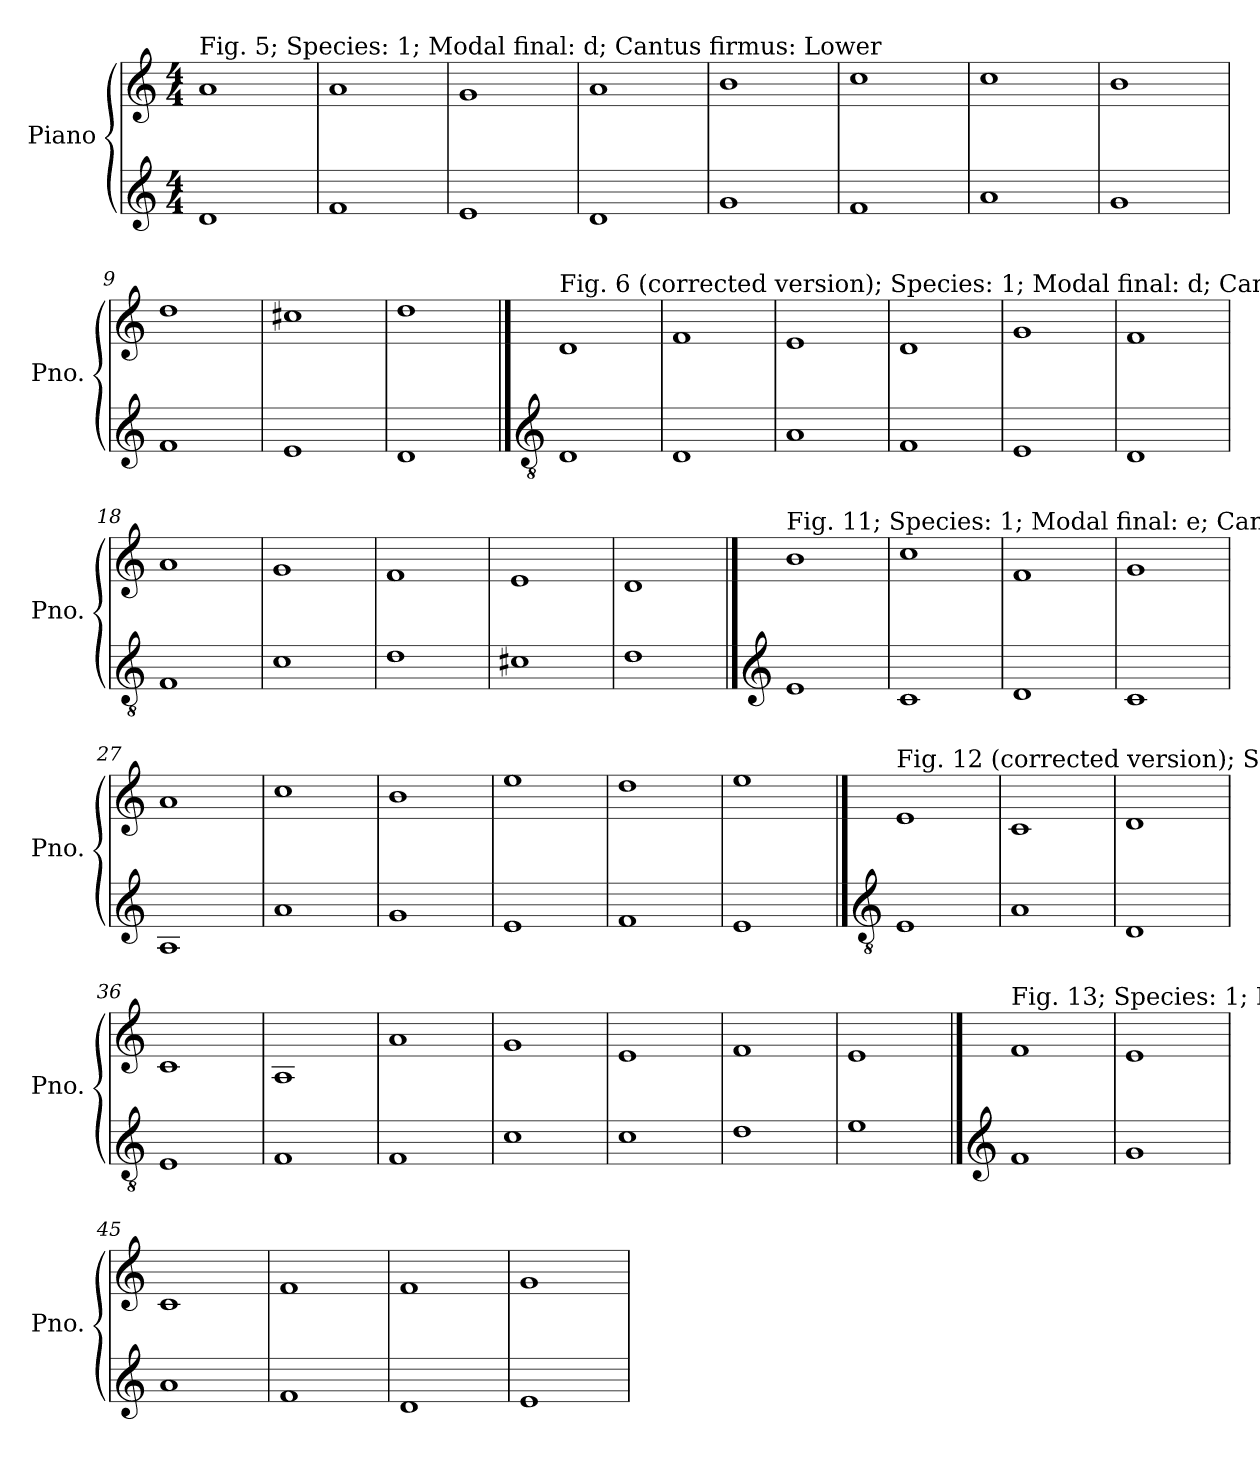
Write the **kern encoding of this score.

**kern	**kern
*part1	*part1
*staff2	*staff1
*I"Piano	*
*I'Pno.	*
*clefG2	*clefG2
*k[]	*k[]
*M4/4	*M4/4
=1	=1
!	!LO:TX:a:t=Fig. 5; Species&colon; 1; Modal final&colon; d; Cantus firmus&colon; Lower
1d	1a
=2	=2
1f	1a
=3	=3
1e	1g
=4	=4
1d	1a
=5	=5
1g	1b
=6	=6
1f	1cc
=7	=7
1a	1cc
=8	=8
1g	1b
=9	=9
1f	1dd
=10	=10
1e	1cc#X
=11	=11
1d	1dd
!!LO:LB:g=z
==12	==12
*clefGv2	*
!	!LO:TX:a:t=Fig. 6 (corrected version); Species&colon; 1; Modal final&colon; d; Cantus firmus&colon; Upper
1D	1d
=13	=13
1D	1f
=14	=14
1A	1e
=15	=15
1F	1d
=16	=16
1E	1g
=17	=17
1D	1f
=18	=18
1F	1a
=19	=19
1c	1g
=20	=20
1d	1f
=21	=21
1c#X	1e
=22	=22
1d	1d
!!LO:LB:g=z
==23	==23
*clefG2	*
!	!LO:TX:a:t=Fig. 11; Species&colon; 1; Modal final&colon; e; Cantus firmus&colon; Lower
1e	1b
=24	=24
1c	1cc
=25	=25
1d	1f
=26	=26
1c	1g
=27	=27
1A	1a
=28	=28
1a	1cc
=29	=29
1g	1b
=30	=30
1e	1ee
=31	=31
1f	1dd
=32	=32
1e	1ee
!!LO:LB:g=z
==33	==33
*clefGv2	*
!	!LO:TX:a:t=Fig. 12 (corrected version); Species&colon; 1; Modal final&colon; e; Cantus firmus&colon; Upper
1E	1e
=34	=34
1A	1c
=35	=35
1D	1d
=36	=36
1E	1c
=37	=37
1F	1A
=38	=38
1F	1a
=39	=39
1c	1g
=40	=40
1c	1e
=41	=41
1d	1f
=42	=42
1e	1e
!!LO:LB:g=z
==43	==43
*clefG2	*
!	!LO:TX:a:t=Fig. 13; Species&colon; 1; Modal final&colon; f; Cantus firmus&colon; Lower
1f	1f
=44	=44
1g	1e
=45	=45
1a	1c
=46	=46
1f	1f
=47	=47
1d	1f
=48	=48
1e	1g
=	=
*-	*-
